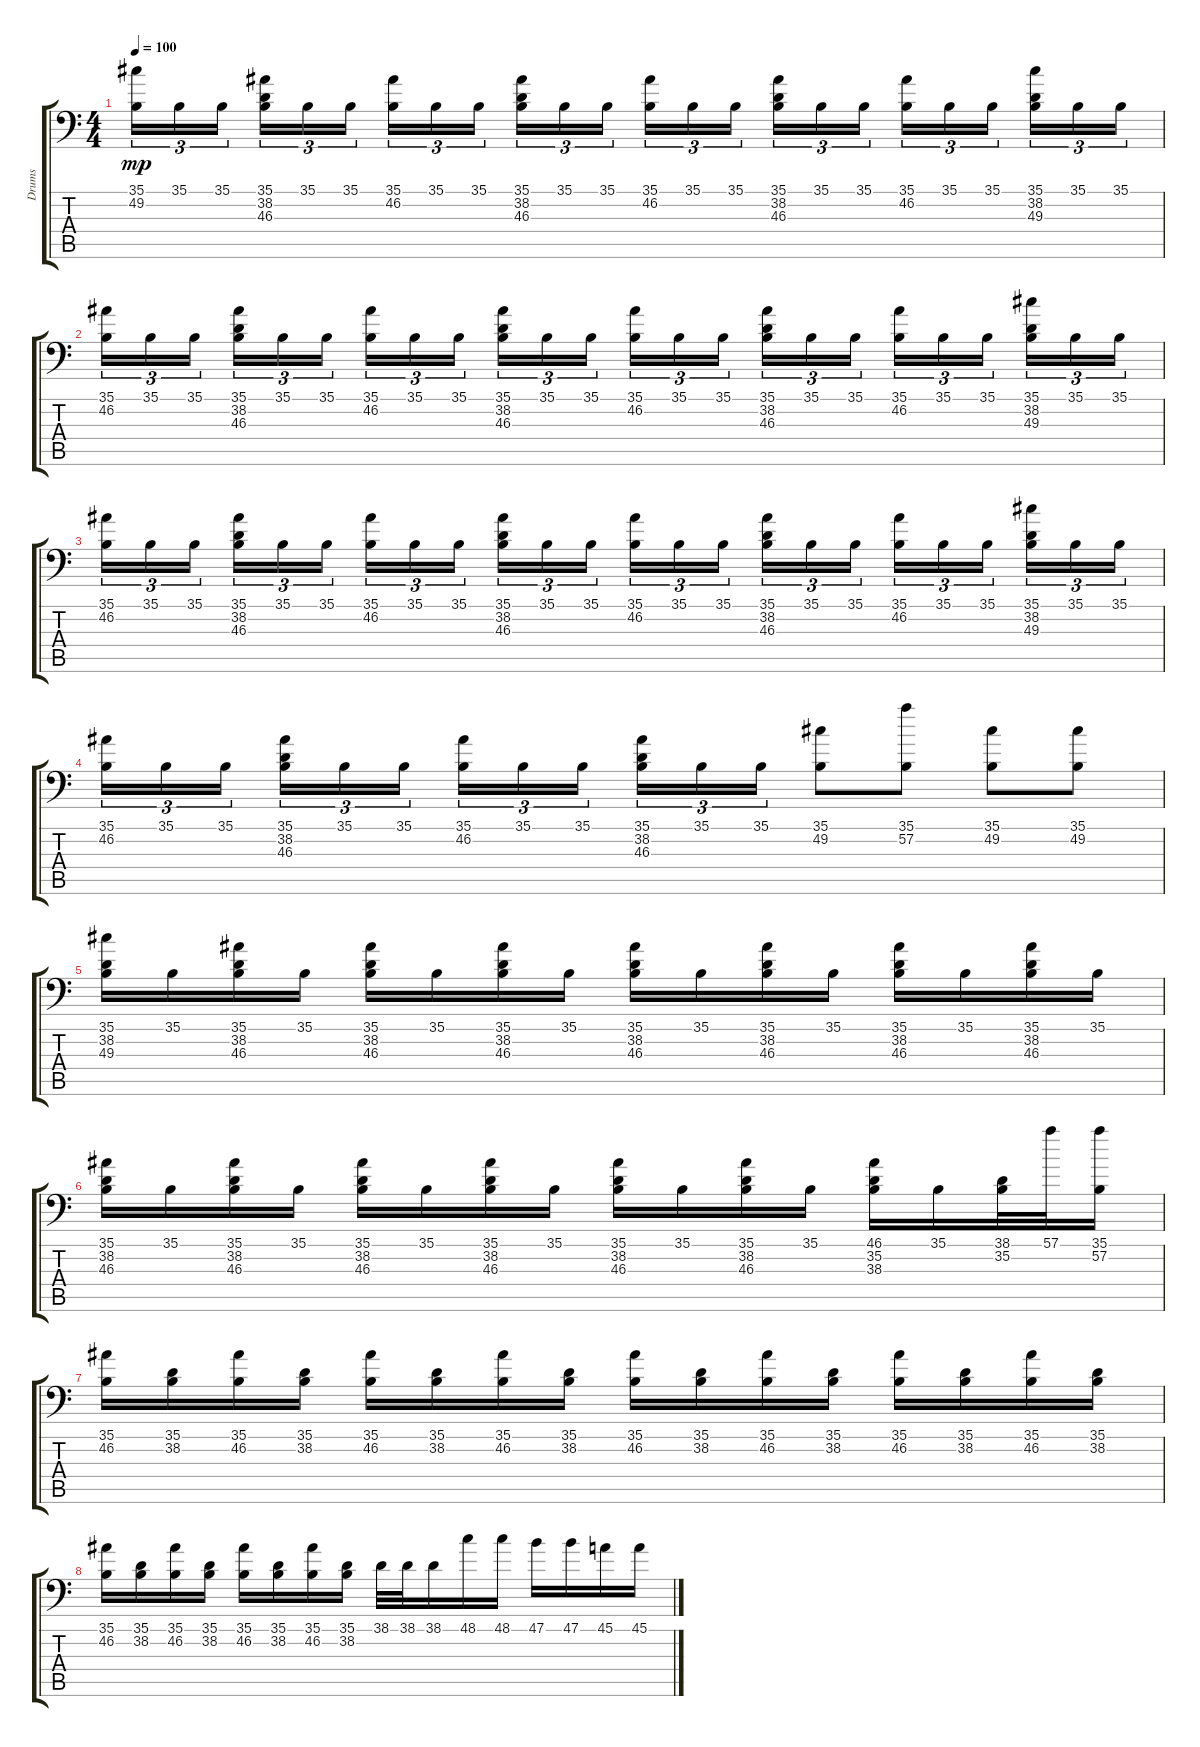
\track ("Drums" "Drums") {instrument acousticgrandpiano}
\staff {score tabs}
\tuning (C-1 C-1 C-1 C-1 C-1 C-1) {hide}
\ts (4 4)
\tempo 100
\clef f4
\ks c
(35.1 49.2).16{tu (3 2) dy mp} 35.1.16{tu (3 2)} 35.1.16{tu (3 2)} (35.1 38.2 46.3).16{tu (3 2)} 35.1.16{tu (3 2)} 35.1.16{tu (3 2)} (35.1 46.2).16{tu (3 2)} 35.1.16{tu (3 2)} 35.1.16{tu (3 2)} (35.1 38.2 46.3).16{tu (3 2)} 35.1.16{tu (3 2)} 35.1.16{tu (3 2)} (35.1 46.2).16{tu (3 2)} 35.1.16{tu (3 2)} 35.1.16{tu (3 2)} (35.1 38.2 46.3).16{tu (3 2)} 35.1.16{tu (3 2)} 35.1.16{tu (3 2)} (35.1 46.2).16{tu (3 2)} 35.1.16{tu (3 2)} 35.1.16{tu (3 2)} (35.1 38.2 49.3).16{tu (3 2)} 35.1.16{tu (3 2)} 35.1.16{tu (3 2)} |
(35.1 46.2).16{tu (3 2)} 35.1.16{tu (3 2)} 35.1.16{tu (3 2)} (35.1 38.2 46.3).16{tu (3 2)} 35.1.16{tu (3 2)} 35.1.16{tu (3 2)} (35.1 46.2).16{tu (3 2)} 35.1.16{tu (3 2)} 35.1.16{tu (3 2)} (35.1 38.2 46.3).16{tu (3 2)} 35.1.16{tu (3 2)} 35.1.16{tu (3 2)} (35.1 46.2).16{tu (3 2)} 35.1.16{tu (3 2)} 35.1.16{tu (3 2)} (35.1 38.2 46.3).16{tu (3 2)} 35.1.16{tu (3 2)} 35.1.16{tu (3 2)} (35.1 46.2).16{tu (3 2)} 35.1.16{tu (3 2)} 35.1.16{tu (3 2)} (35.1 38.2 49.3).16{tu (3 2)} 35.1.16{tu (3 2)} 35.1.16{tu (3 2)} |
(35.1 46.2).16{tu (3 2)} 35.1.16{tu (3 2)} 35.1.16{tu (3 2)} (35.1 38.2 46.3).16{tu (3 2)} 35.1.16{tu (3 2)} 35.1.16{tu (3 2)} (35.1 46.2).16{tu (3 2)} 35.1.16{tu (3 2)} 35.1.16{tu (3 2)} (35.1 38.2 46.3).16{tu (3 2)} 35.1.16{tu (3 2)} 35.1.16{tu (3 2)} (35.1 46.2).16{tu (3 2)} 35.1.16{tu (3 2)} 35.1.16{tu (3 2)} (35.1 38.2 46.3).16{tu (3 2)} 35.1.16{tu (3 2)} 35.1.16{tu (3 2)} (35.1 46.2).16{tu (3 2)} 35.1.16{tu (3 2)} 35.1.16{tu (3 2)} (35.1 38.2 49.3).16{tu (3 2)} 35.1.16{tu (3 2)} 35.1.16{tu (3 2)} |
(35.1 46.2).16{tu (3 2)} 35.1.16{tu (3 2)} 35.1.16{tu (3 2)} (35.1 38.2 46.3).16{tu (3 2)} 35.1.16{tu (3 2)} 35.1.16{tu (3 2)} (35.1 46.2).16{tu (3 2)} 35.1.16{tu (3 2)} 35.1.16{tu (3 2)} (35.1 38.2 46.3).16{tu (3 2)} 35.1.16{tu (3 2)} 35.1.16{tu (3 2)} (35.1 49.2).8 (35.1 57.2).8 (35.1 49.2).8 (35.1 49.2).8 |
(35.1 38.2 49.3).16 35.1.16 (35.1 38.2 46.3).16 35.1.16 (35.1 38.2 46.3).16 35.1.16 (35.1 38.2 46.3).16 35.1.16 (35.1 38.2 46.3).16 35.1.16 (35.1 38.2 46.3).16 35.1.16 (35.1 38.2 46.3).16 35.1.16 (35.1 38.2 46.3).16 35.1.16 |
(35.1 38.2 46.3).16 35.1.16 (35.1 38.2 46.3).16 35.1.16 (35.1 38.2 46.3).16 35.1.16 (35.1 38.2 46.3).16 35.1.16 (35.1 38.2 46.3).16 35.1.16 (35.1 38.2 46.3).16 35.1.16 (46.1 35.2 38.3).16 35.1.16 (38.1 35.2).32 57.1.32 (35.1 57.2).16 |
(35.1 46.2).16 (35.1 38.2).16 (35.1 46.2).16 (35.1 38.2).16 (35.1 46.2).16 (35.1 38.2).16 (35.1 46.2).16 (35.1 38.2).16 (35.1 46.2).16 (35.1 38.2).16 (35.1 46.2).16 (35.1 38.2).16 (35.1 46.2).16 (35.1 38.2).16 (35.1 46.2).16 (35.1 38.2).16 |
(35.1 46.2).16 (35.1 38.2).16 (35.1 46.2).16 (35.1 38.2).16 (35.1 46.2).16 (35.1 38.2).16 (35.1 46.2).16 (35.1 38.2).16 38.1.32 38.1.32 38.1.16 48.1.16 48.1.16 47.1.16 47.1.16 45.1.16 45.1.16
